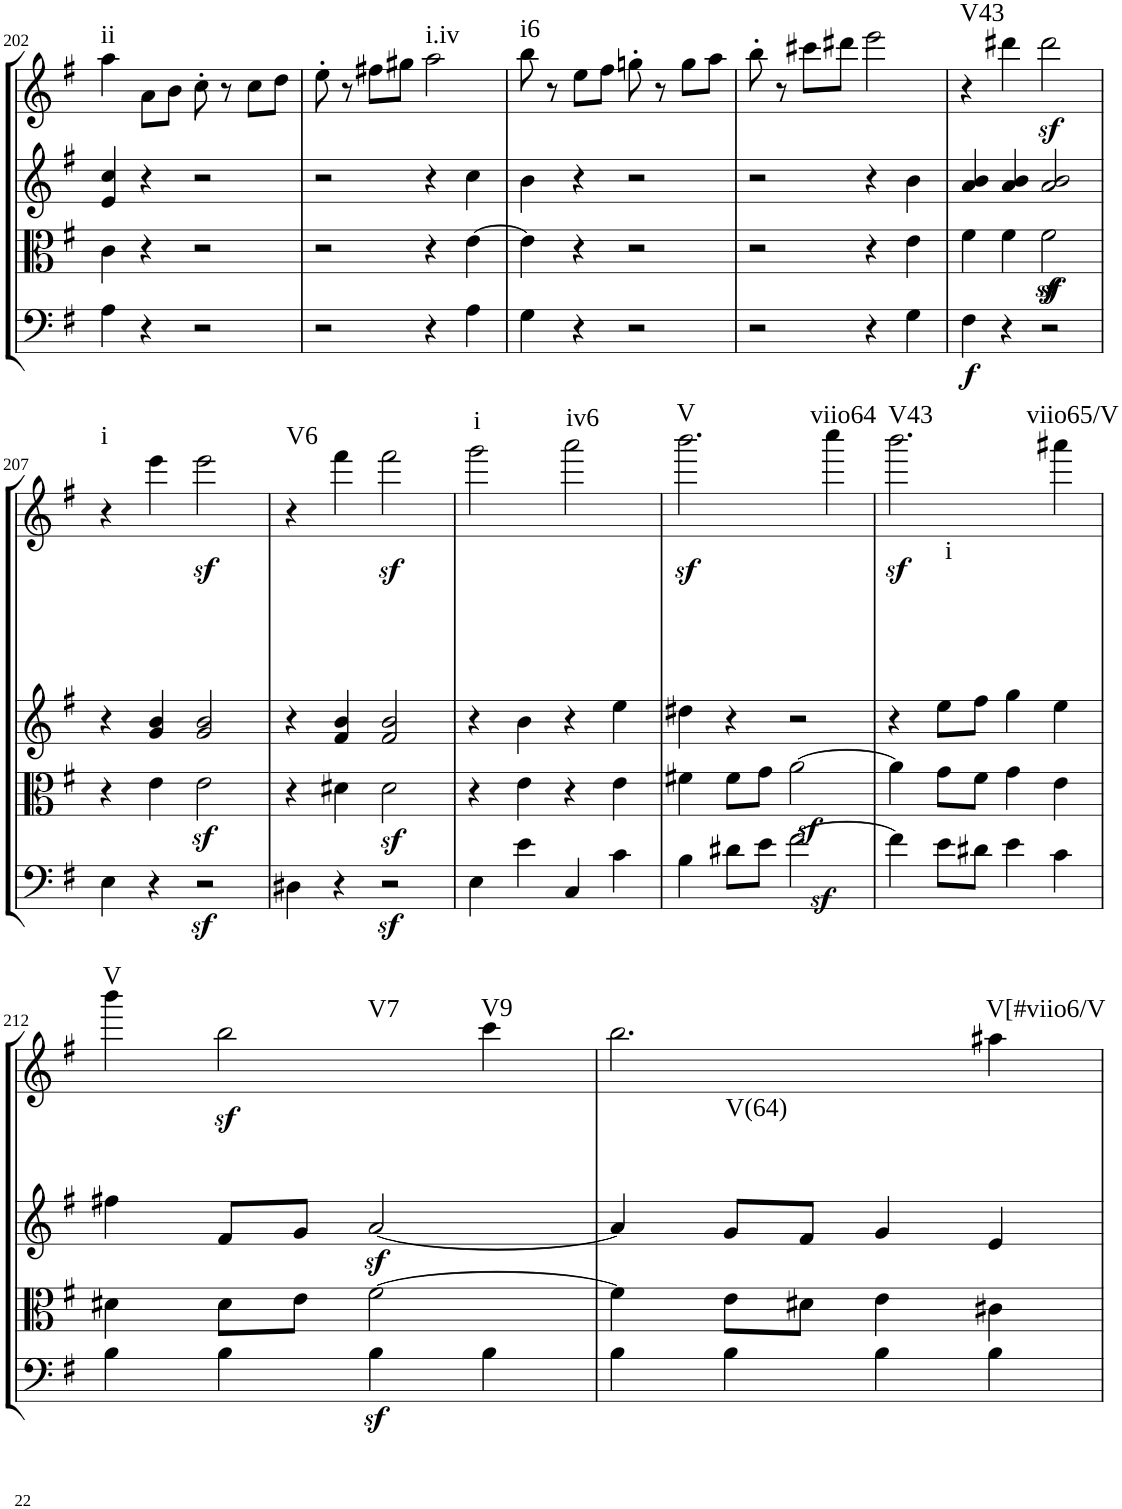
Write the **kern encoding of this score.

**kern	**dynam	**kern	**kern	**harte	**kern	**dynam	**harte
*part4	*part4	*part3	*part2	*part2	*part1	*part1	*part1
*staff4	*staff4	*staff3	*staff2	*	*staff1	*staff1	*
*I"Violoncello.	*	*I"Viola	*I"Violin II.	*	*I"Violin I.	*	*
*I'Vc	*	*I'Vla	*I'Vln	*	*I'Vln	*	*
!!LO:PB:g=z
*clefF4	*	*clefC3	*clefG2	*	*clefG2	*	*
*k[f#]	*	*k[f#]	*k[f#]	*	*k[f#]	*	*
*M2/2	*	*M2/2	*M2/2	*	*M2/2	*	*
*met(c|)	*	*met(c|)	*met(c|)	*	*met(c|)	*	*
=202	=202	=202	=202	=202	=202	=202	=202
!	!	!	!	!	!	!	!LO:H:kt=ii
4A\	.	4c\	4e/ 4cc/	.	4aa\	.	N
4r	.	4r	4r	.	8a\L	.	.
.	.	.	.	.	8b\J	.	.
2r	.	2r	2r	.	8cc'\	.	.
.	.	.	.	.	8r	.	.
.	.	.	.	.	8cc\L	.	.
.	.	.	.	.	8dd\J	.	.
=203	=203	=203	=203	=203	=203	=203	=203
2r	.	2r	2r	.	8ee'\	.	.
.	.	.	.	.	8r	.	.
.	.	.	.	.	8ff#X\L	.	.
.	.	.	.	.	8gg#X\J	.	.
!	!	!	!	!	!	!	!LO:H:kt=i.iv
4r	.	4r	4r	.	2aa\	.	N
4A\	.	[4e\	4cc\	.	.	.	.
=204	=204	=204	=204	=204	=204	=204	=204
!	!	!	!	!	!	!	!LO:H:kt=i6
4G\	.	4e\]	4b\	.	8bb\	.	N
.	.	.	.	.	8r	.	.
4r	.	4r	4r	.	8ee\L	.	.
.	.	.	.	.	8ff#\J	.	.
2r	.	2r	2r	.	8ggn'\	.	.
.	.	.	.	.	8r	.	.
.	.	.	.	.	8gg\L	.	.
.	.	.	.	.	8aa\J	.	.
=205	=205	=205	=205	=205	=205	=205	=205
2r	.	2r	2r	.	8bb'\	.	.
.	.	.	.	.	8r	.	.
.	.	.	.	.	8ccc#X\L	.	.
.	.	.	.	.	8ddd#X\J	.	.
4r	.	4r	4r	.	2eee\	.	.
4G\	.	4e\	4b\	.	.	.	.
=206	=206	=206	=206	=206	=206	=206	=206
!	!LO:DY:b	!	!	!	!	!	!LO:H:kt=V43
4F#\	f	4f#\	4a/ 4b/	.	4r	.	N
4r	.	4f#\	4a/ 4b/	.	4ddd#X\	.	.
2r	.	2f#z<\	2a/ 2b/	.	2ddd#z<\	.	.
!!LO:LB:g=z
=207	=207	=207	=207	=207	=207	=207	=207
!	!	!	!	!	!	!	!LO:H:kt=i
4E\	.	4r	4r	.	4r	.	N
4r	.	4e\	4g/ 4b/	.	4eee\	.	.
!	!LO:DY:b	!	!	!	!	!	!
2r	sf	2ez<\	2g/ 2b/	.	2eeez<\	.	.
=208	=208	=208	=208	=208	=208	=208	=208
!	!	!	!	!	!	!	!LO:H:kt=V6
4D#X\	.	4r	4r	.	4r	.	N
4r	.	4d#X\	4f#/ 4b/	.	4fff#\	.	.
!	!LO:DY:b	!	!	!	!	!	!
2r	sf	2d#z<\	2f#/ 2b/	.	2fff#z<\	.	.
=209	=209	=209	=209	=209	=209	=209	=209
!	!	!	!	!	!	!	!LO:H:kt=i
4E\	.	4r	4r	.	2ggg\	.	N
4e\	.	4e\	4b\	.	.	.	.
!	!	!	!	!	!	!	!LO:H:kt=iv6
4C/	.	4r	4r	.	2aaa\	.	N
4c\	.	4e\	4ee\	.	.	.	.
=210	=210	=210	=210	=210	=210	=210	=210
!	!	!	!	!	!	!LO:DY:b	!LO:H:kt=V
4B\	.	4f#X\	4dd#X\	.	2.bbb\	sf	N
8d#X\L	.	8f#\L	4r	.	.	.	.
8e\J	.	8g\J	.	.	.	.	.
[2f#z<\	.	[2az<\	2r	.	.	.	.
!	!	!	!	!	!	!	!LO:H:kt=viio64
.	.	.	.	.	4cccc\	.	N
=211	=211	=211	=211	=211	=211	=211	=211
!	!	!	!	!	!	!LO:DY:b	!LO:H:kt=V43
4f#\]	.	4a\]	4r	.	2.bbb\	sf	N
!	!	!	!	!LO:H:kt=i	!	!	!
8e\L	.	8g\L	8ee\L	N	.	.	.
8d#X\J	.	8f#\J	8ff#\J	.	.	.	.
4e\	.	4g\	4gg\	.	.	.	.
!	!	!	!	!	!	!	!LO:H:kt=viio65/V
4c\	.	4e\	4ee\	.	4aaa#X\	.	N
!!LO:LB:g=z
=212	=212	=212	=212	=212	=212	=212	=212
!	!	!	!	!	!	!	!LO:H:kt=V
4B\	.	4d#X\	4ff#X\	.	4bbb\	.	N
!	!	!	!	!	!	!LO:DY:b	!LO:H:kt=V7
4B\	.	8d#\L	8f#/L	.	2bb\	sf	N
.	.	8e\J	8g/J	.	.	.	.
4Bz<\	.	[2f#\	[2az</	.	.	.	.
!	!	!	!	!	!	!	!LO:H:kt=V9
4B\	.	.	.	.	4ccc\	.	N
=213	=213	=213	=213	=213	=213	=213	=213
4B\	.	4f#\]	4a/]	.	2.bb\	.	.
!	!	!	!	!LO:H:kt=V(64)	!	!	!
4B\	.	8e\L	8g/L	N	.	.	.
.	.	8d#X\J	8f#/J	.	.	.	.
4B\	.	4e\	4g/	.	.	.	.
!	!	!	!	!	!	!	!LO:H:kt=V[#viio6/V
4B\	.	4c#X\	4e/	.	4aa#X\	.	N
=	=	=	=	=	=	=	=
*-	*-	*-	*-	*-	*-	*-	*-
